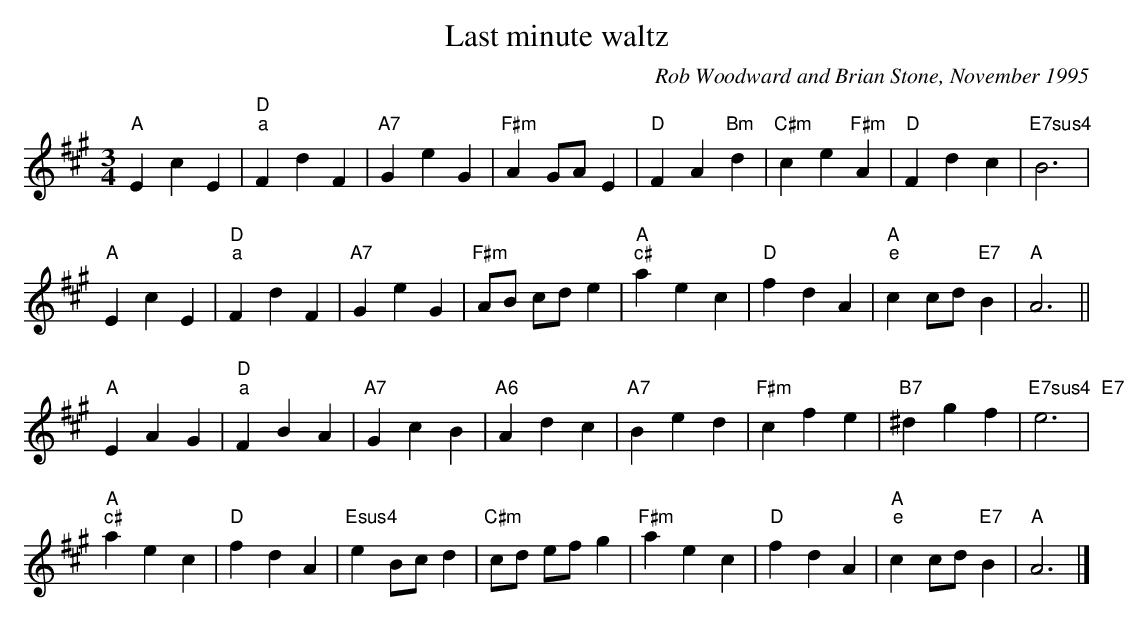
X:1
T:Last minute waltz
C:Rob Woodward and Brian Stone, November 1995
M:3/4
L:1/4
K:A
"A"E c E | "D;a"F d F | "A7"G e G | "F#m"A G/A/ E |\
 "D"F A "Bm"d | "C#m"c e "F#m"A | "D"F d c | "E7sus4"B3 |
"A"E c E | "D;a"F d F | "A7"G e G | "F#m"A/B/ c/d/ e |\
 "A;c#"a e c | "D"f d A | "A;e"c c/d/ "E7"B | "A"A3 ||
"A"E A G | "D;a"F B A | "A7"G c B | "A6"A d c |\
  "A7"B e d | "F#m"c f e | "B7"^d g f | "E7sus4  E7"e3 |
"A;c#"a e c | "D"f d A | "Esus4"e B/c/ d | "C#m"c/d/ e/f/ g |\
 "F#m"a e c | "D"f d A | "A;e"c c/d/ "E7"B | "A"A3 |]
